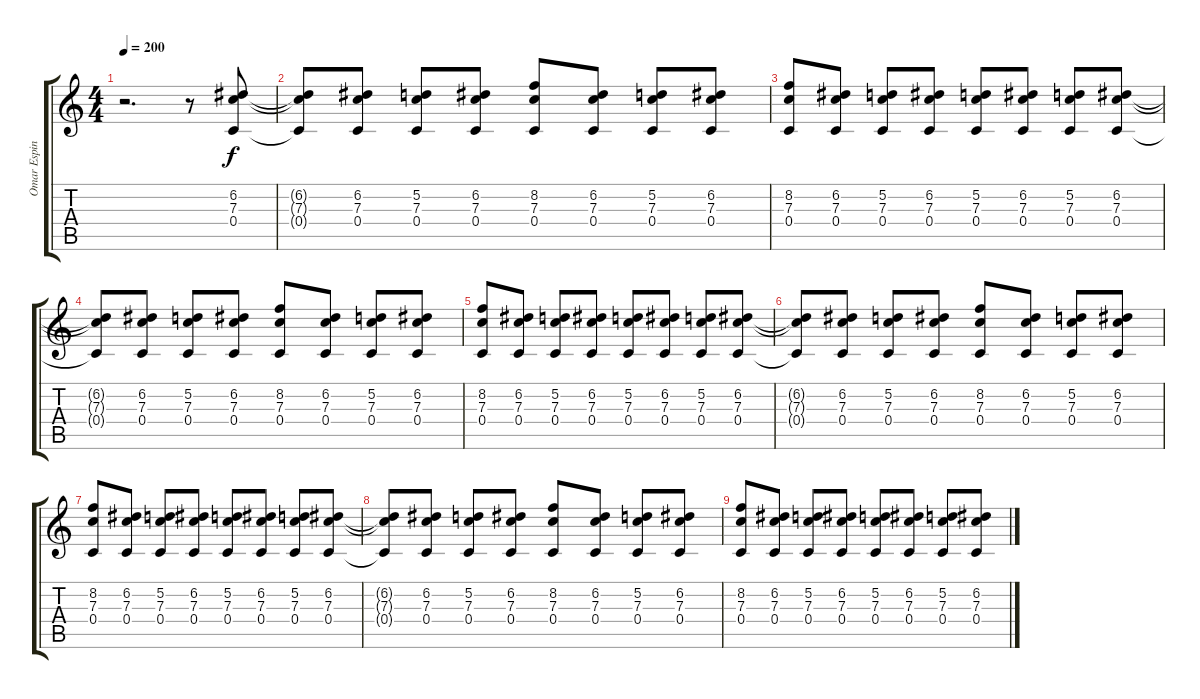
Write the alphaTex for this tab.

\track ("Omar Espina - Guitar" "Omar Espin") {instrument distortionguitar}
\staff {score tabs}
\tuning (D4 A3 F3 C3 G2 C2) {hide}
\ts (4 4)
\tempo 200
\clef g2
\ks c
r.2{d dy f} r.8 (6.2 7.3 0.4).8{volume 9} |
(6.2{t} 7.3{t} 0.4{t}).8 (6.2 7.3 0.4).8 (5.2 7.3 0.4).8 (6.2 7.3 0.4).8 (8.2 7.3 0.4).8 (6.2 7.3 0.4).8 (5.2 7.3 0.4).8 (6.2 7.3 0.4).8 |
(8.2 7.3 0.4).8 (6.2 7.3 0.4).8 (5.2 7.3 0.4).8 (6.2 7.3 0.4).8 (5.2 7.3 0.4).8 (6.2 7.3 0.4).8 (5.2 7.3 0.4).8 (6.2 7.3 0.4).8 |
(6.2{t} 7.3{t} 0.4{t}).8 (6.2 7.3 0.4).8 (5.2 7.3 0.4).8 (6.2 7.3 0.4).8 (8.2 7.3 0.4).8 (6.2 7.3 0.4).8 (5.2 7.3 0.4).8 (6.2 7.3 0.4).8 |
(8.2 7.3 0.4).8 (6.2 7.3 0.4).8 (5.2 7.3 0.4).8 (6.2 7.3 0.4).8 (5.2 7.3 0.4).8 (6.2 7.3 0.4).8 (5.2 7.3 0.4).8 (6.2 7.3 0.4).8 |
(6.2{t} 7.3{t} 0.4{t}).8 (6.2 7.3 0.4).8 (5.2 7.3 0.4).8 (6.2 7.3 0.4).8 (8.2 7.3 0.4).8 (6.2 7.3 0.4).8 (5.2 7.3 0.4).8 (6.2 7.3 0.4).8 |
(8.2 7.3 0.4).8 (6.2 7.3 0.4).8 (5.2 7.3 0.4).8 (6.2 7.3 0.4).8 (5.2 7.3 0.4).8 (6.2 7.3 0.4).8 (5.2 7.3 0.4).8 (6.2 7.3 0.4).8 |
(6.2{t} 7.3{t} 0.4{t}).8 (6.2 7.3 0.4).8 (5.2 7.3 0.4).8 (6.2 7.3 0.4).8 (8.2 7.3 0.4).8 (6.2 7.3 0.4).8 (5.2 7.3 0.4).8 (6.2 7.3 0.4).8 |
(8.2 7.3 0.4).8 (6.2 7.3 0.4).8 (5.2 7.3 0.4).8 (6.2 7.3 0.4).8 (5.2 7.3 0.4).8 (6.2 7.3 0.4).8 (5.2 7.3 0.4).8 (6.2 7.3 0.4).8
